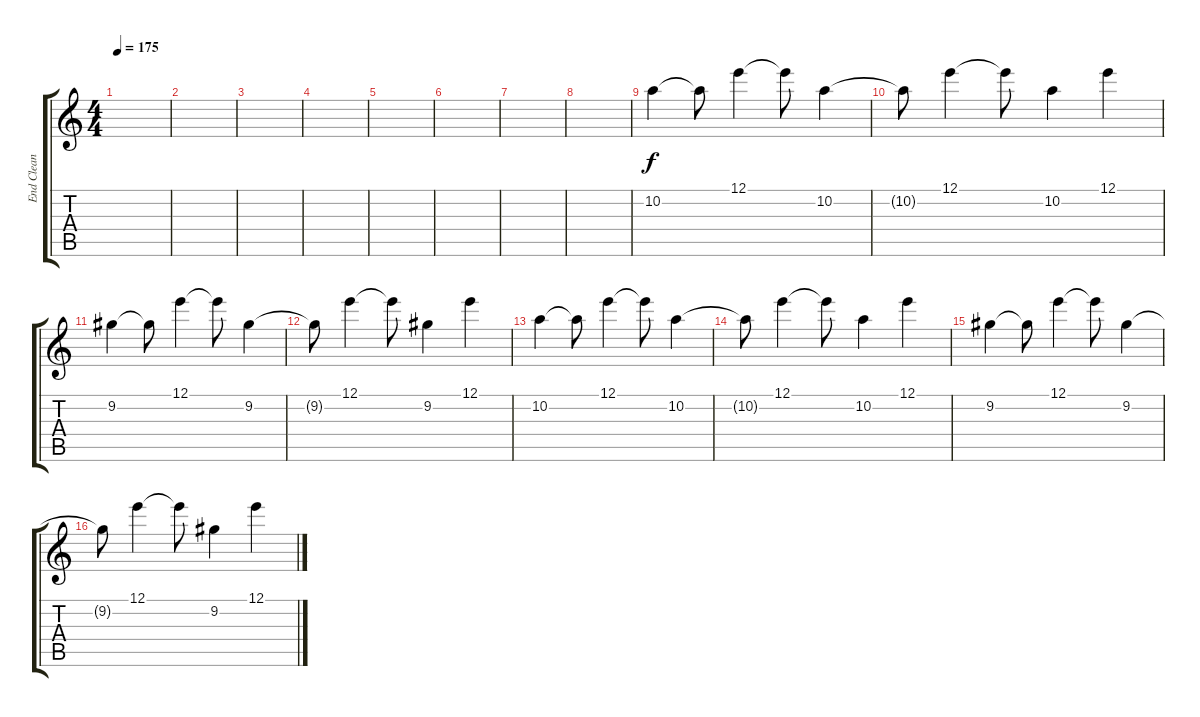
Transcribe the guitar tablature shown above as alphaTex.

\track ("End Clean" "End Clean") {instrument electricguitarjazz}
\staff {score tabs}
\tuning (E4 B3 G3 D3 A2 D2) {hide}
\ts (4 4)
\tempo 175
\clef g2
\ks c
|
|
|
|
|
|
|
|
10.2.4{dy f} 10.2{t}.8 12.1.4 12.1{t}.8 10.2.4 |
10.2{t}.8 12.1.4 12.1{t}.8 10.2.4 12.1.4 |
9.2.4{volume 8} 9.2{t}.8 12.1.4 12.1{t}.8 9.2.4 |
9.2{t}.8{volume 7} 12.1.4 12.1{t}.8 9.2.4 12.1.4 |
10.2.4{volume 6} 10.2{t}.8 12.1.4 12.1{t}.8 10.2.4 |
10.2{t}.8 12.1.4 12.1{t}.8 10.2.4 12.1.4 |
9.2.4{volume 5} 9.2{t}.8 12.1.4 12.1{t}.8 9.2.4 |
9.2{t}.8 12.1.4 12.1{t}.8 9.2.4 12.1.4
